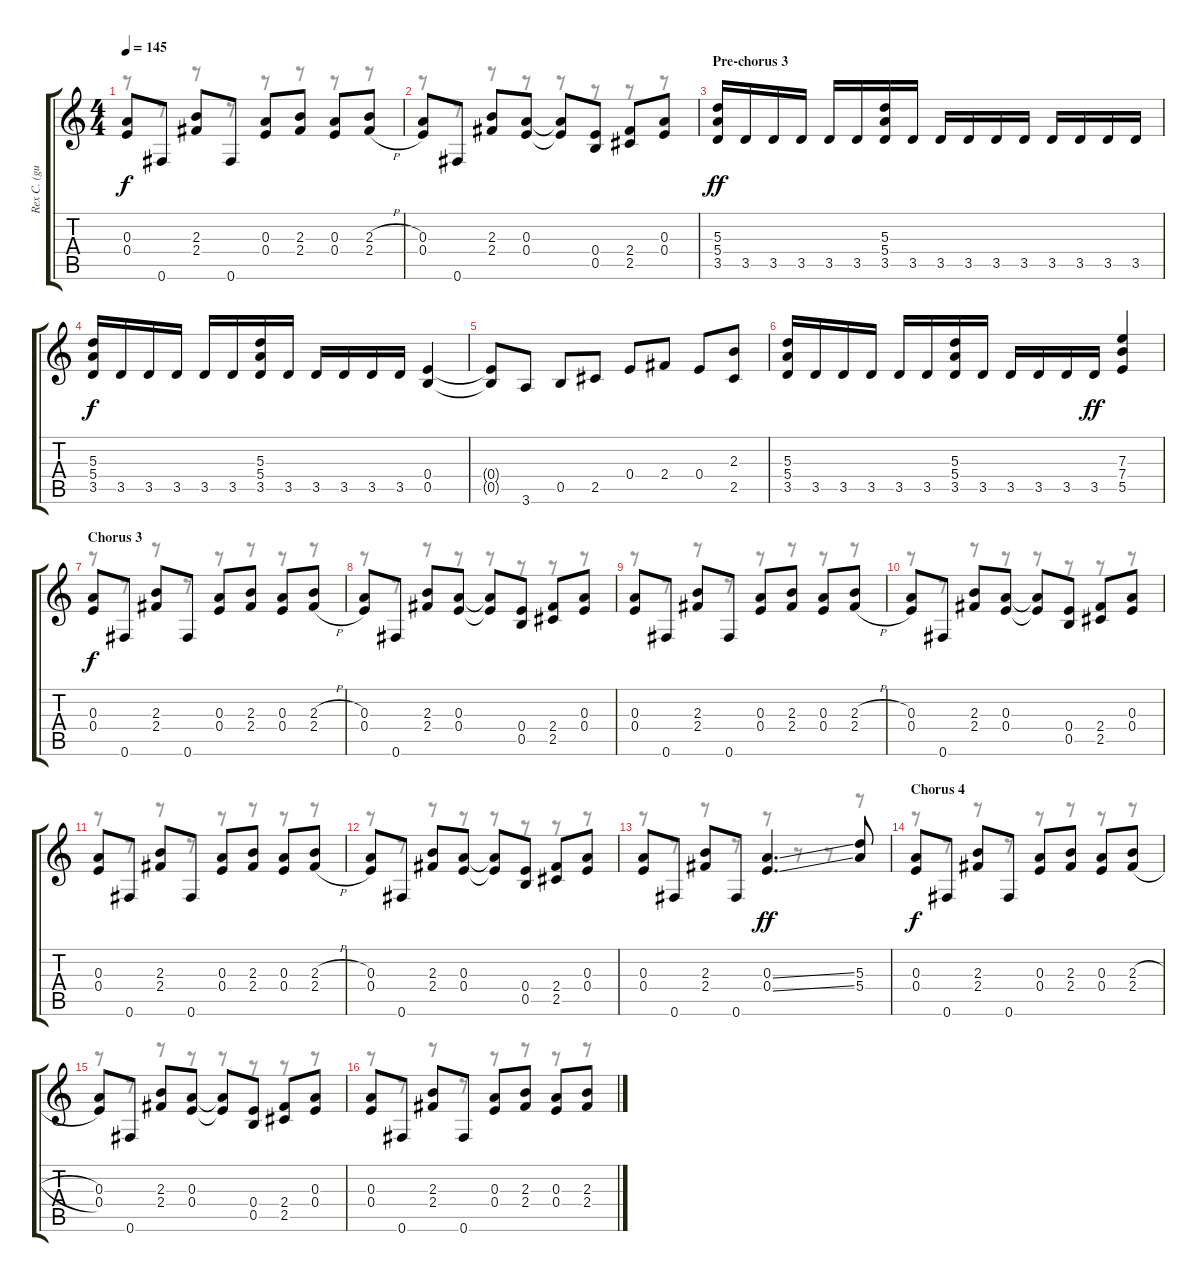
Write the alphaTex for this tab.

\track ("Rex C. (guitar)" "Rex C. (gu") {instrument overdrivenguitar}
\staff {score tabs}
\tuning (Gb4 Db4 A3 E3 B2 Gb2) {hide}
\voice
\ts (4 4)
\tempo 145
\clef g2
\ks c
(0.3 0.4).8{dy f} 0.6.8 (2.3 2.4).8 0.6.8 (0.3 0.4).8 (2.3 2.4).8 (0.3 0.4).8 (2.3{h} 2.4{h}).8 |
(0.3 0.4).8 0.6.8 (2.3 2.4).8 (0.3 0.4).8 (0.3{t} 0.4{t}).8 (0.4 0.5).8 (2.4 2.5).8 (0.3 0.4).8 |
\section ("" "Pre-chorus 3")
(5.3 5.4 3.5).16{dy ff} 3.5.16 3.5.16 3.5.16 3.5.16 3.5.16 (5.3 5.4 3.5).16 3.5.16 3.5.16 3.5.16 3.5.16 3.5.16 3.5.16 3.5.16 3.5.16 3.5.16 |
(5.3 5.4 3.5).16{dy f} 3.5.16 3.5.16 3.5.16 3.5.16 3.5.16 (5.3 5.4 3.5).16 3.5.16 3.5.16 3.5.16 3.5.16 3.5.16 (0.4 0.5).4 |
(0.4{t} 0.5{t}).8 3.6.8 0.5.8 2.5.8 0.4.8 2.4.8 0.4.8 (2.3 2.5).8 |
(5.3 5.4 3.5).16 3.5.16 3.5.16 3.5.16 3.5.16 3.5.16 (5.3 5.4 3.5).16 3.5.16 3.5.16 3.5.16 3.5.16 3.5.16{dy ff} (7.3 7.4 5.5).4 |
\section ("" "Chorus 3")
(0.3 0.4).8{dy f} 0.6.8 (2.3 2.4).8 0.6.8 (0.3 0.4).8 (2.3 2.4).8 (0.3 0.4).8 (2.3{h} 2.4{h}).8 |
(0.3 0.4).8 0.6.8 (2.3 2.4).8 (0.3 0.4).8 (0.3{t} 0.4{t}).8 (0.4 0.5).8 (2.4 2.5).8 (0.3 0.4).8 |
(0.3 0.4).8 0.6.8 (2.3 2.4).8 0.6.8 (0.3 0.4).8 (2.3 2.4).8 (0.3 0.4).8 (2.3{h} 2.4{h}).8 |
(0.3 0.4).8 0.6.8 (2.3 2.4).8 (0.3 0.4).8 (0.3{t} 0.4{t}).8 (0.4 0.5).8 (2.4 2.5).8 (0.3 0.4).8 |
(0.3 0.4).8 0.6.8 (2.3 2.4).8 0.6.8 (0.3 0.4).8 (2.3 2.4).8 (0.3 0.4).8 (2.3{h} 2.4{h}).8 |
(0.3 0.4).8 0.6.8 (2.3 2.4).8 (0.3 0.4).8 (0.3{t} 0.4{t}).8 (0.4 0.5).8 (2.4 2.5).8 (0.3 0.4).8 |
(0.3 0.4).8 0.6.8 (2.3 2.4).8 0.6.8 (0.3{ss} 0.4{ss}).4{d dy ff} (5.3 5.4).8 |
\section ("" "Chorus 4")
(0.3 0.4).8{dy f} 0.6.8 (2.3 2.4).8 0.6.8 (0.3 0.4).8 (2.3 2.4).8 (0.3 0.4).8 (2.3{h} 2.4{h}).8 |
(0.3 0.4).8 0.6.8 (2.3 2.4).8 (0.3 0.4).8 (0.3{t} 0.4{t}).8 (0.4 0.5).8 (2.4 2.5).8 (0.3 0.4).8 |
(0.3 0.4).8 0.6.8 (2.3 2.4).8 0.6.8 (0.3 0.4).8 (2.3 2.4).8 (0.3 0.4).8 (2.3{h} 2.4{h}).8
\voice
\clef g2
\ottava regular
\simile none
\ks c
r.8{dy f} r.8 r.8 r.8 r.8 r.8 r.8 r.8 |
r.8 r.8 r.8 r.8 r.8 r.8 r.8 r.8 |
|
|
|
|
r.8 r.8 r.8 r.8 r.8 r.8 r.8 r.8 |
r.8 r.8 r.8 r.8 r.8 r.8 r.8 r.8 |
r.8 r.8 r.8 r.8 r.8 r.8 r.8 r.8 |
r.8 r.8 r.8 r.8 r.8 r.8 r.8 r.8 |
r.8 r.8 r.8 r.8 r.8 r.8 r.8 r.8 |
r.8 r.8 r.8 r.8 r.8 r.8 r.8 r.8 |
r.8 r.8 r.8 r.8 r.8 r.8 r.8 r.8 |
r.8 r.8 r.8 r.8 r.8 r.8 r.8 r.8 |
r.8 r.8 r.8 r.8 r.8 r.8 r.8 r.8 |
r.8 r.8 r.8 r.8 r.8 r.8 r.8 r.8
